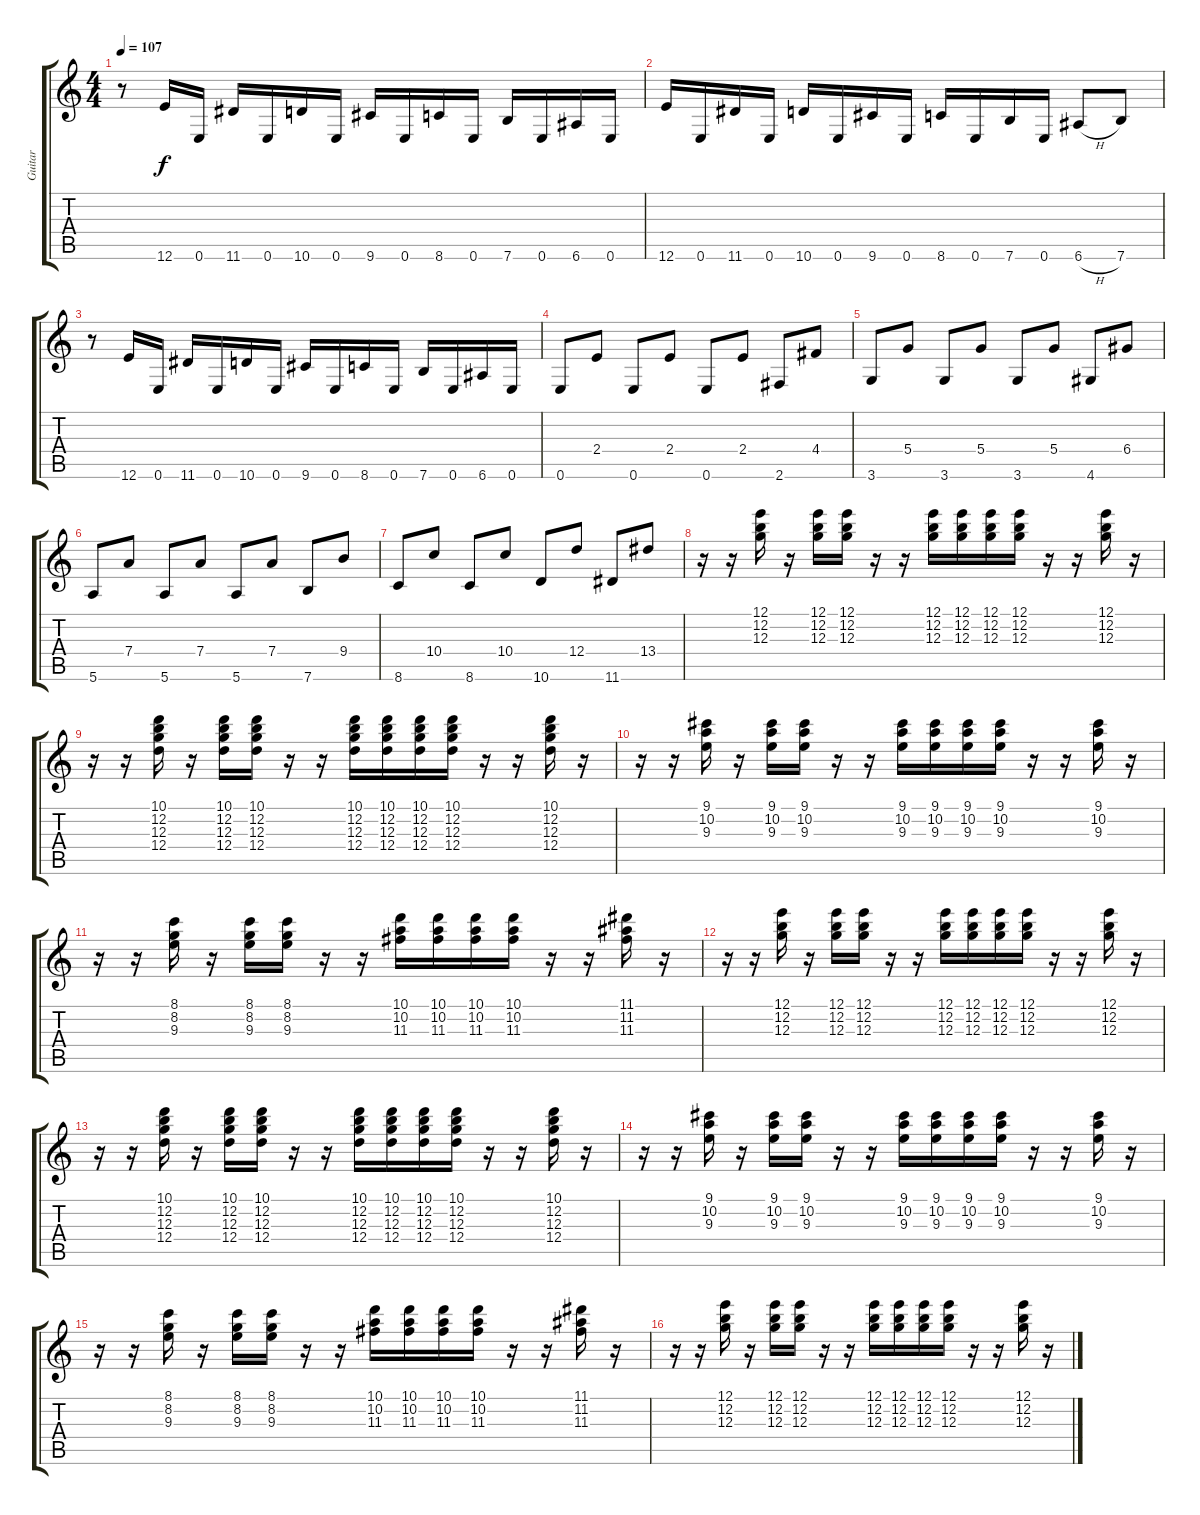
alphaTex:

\track ("Guitar" "Guitar") {instrument overdrivenguitar}
\staff {score tabs}
\tuning (E4 B3 G3 D3 A2 E2) {hide}
\ts (4 4)
\tempo 107
\clef g2
\ks c
r.8{dy f} 12.6.16 0.6.16 11.6.16 0.6.16 10.6.16 0.6.16 9.6.16 0.6.16 8.6.16 0.6.16 7.6.16 0.6.16 6.6.16 0.6.16 |
12.6.16 0.6.16 11.6.16 0.6.16 10.6.16 0.6.16 9.6.16 0.6.16 8.6.16 0.6.16 7.6.16 0.6.16 6.6{h}.8 7.6.8 |
r.8 12.6.16 0.6.16 11.6.16 0.6.16 10.6.16 0.6.16 9.6.16 0.6.16 8.6.16 0.6.16 7.6.16 0.6.16 6.6.16 0.6.16 |
0.6.8 2.4.8 0.6.8 2.4.8 0.6.8 2.4.8 2.6.8 4.4.8 |
3.6.8 5.4.8 3.6.8 5.4.8 3.6.8 5.4.8 4.6.8 6.4.8 |
5.6.8 7.4.8 5.6.8 7.4.8 5.6.8 7.4.8 7.6.8 9.4.8 |
8.6.8 10.4.8 8.6.8 10.4.8 10.6.8 12.4.8 11.6.8 13.4.8 |
r.16 r.16 (12.1 12.2 12.3).16 r.16 (12.1 12.2 12.3).16 (12.1 12.2 12.3).16 r.16 r.16 (12.1 12.2 12.3).16 (12.1 12.2 12.3).16 (12.1 12.2 12.3).16 (12.1 12.2 12.3).16 r.16 r.16 (12.1 12.2 12.3).16 r.16 |
r.16 r.16 (10.1 12.2 12.3 12.4).16 r.16 (10.1 12.2 12.3 12.4).16 (10.1 12.2 12.3 12.4).16 r.16 r.16 (10.1 12.2 12.3 12.4).16 (10.1 12.2 12.3 12.4).16 (10.1 12.2 12.3 12.4).16 (10.1 12.2 12.3 12.4).16 r.16 r.16 (10.1 12.2 12.3 12.4).16 r.16 |
r.16 r.16 (9.1 10.2 9.3).16 r.16 (9.1 10.2 9.3).16 (9.1 10.2 9.3).16 r.16 r.16 (9.1 10.2 9.3).16 (9.1 10.2 9.3).16 (9.1 10.2 9.3).16 (9.1 10.2 9.3).16 r.16 r.16 (9.1 10.2 9.3).16 r.16 |
r.16 r.16 (8.1 8.2 9.3).16 r.16 (8.1 8.2 9.3).16 (8.1 8.2 9.3).16 r.16 r.16 (10.1 10.2 11.3).16 (10.1 10.2 11.3).16 (10.1 10.2 11.3).16 (10.1 10.2 11.3).16 r.16 r.16 (11.1 11.2 11.3).16 r.16 |
r.16 r.16 (12.1 12.2 12.3).16 r.16 (12.1 12.2 12.3).16 (12.1 12.2 12.3).16 r.16 r.16 (12.1 12.2 12.3).16 (12.1 12.2 12.3).16 (12.1 12.2 12.3).16 (12.1 12.2 12.3).16 r.16 r.16 (12.1 12.2 12.3).16 r.16 |
r.16 r.16 (10.1 12.2 12.3 12.4).16 r.16 (10.1 12.2 12.3 12.4).16 (10.1 12.2 12.3 12.4).16 r.16 r.16 (10.1 12.2 12.3 12.4).16 (10.1 12.2 12.3 12.4).16 (10.1 12.2 12.3 12.4).16 (10.1 12.2 12.3 12.4).16 r.16 r.16 (10.1 12.2 12.3 12.4).16 r.16 |
r.16 r.16 (9.1 10.2 9.3).16 r.16 (9.1 10.2 9.3).16 (9.1 10.2 9.3).16 r.16 r.16 (9.1 10.2 9.3).16 (9.1 10.2 9.3).16 (9.1 10.2 9.3).16 (9.1 10.2 9.3).16 r.16 r.16 (9.1 10.2 9.3).16 r.16 |
r.16 r.16 (8.1 8.2 9.3).16 r.16 (8.1 8.2 9.3).16 (8.1 8.2 9.3).16 r.16 r.16 (10.1 10.2 11.3).16 (10.1 10.2 11.3).16 (10.1 10.2 11.3).16 (10.1 10.2 11.3).16 r.16 r.16 (11.1 11.2 11.3).16 r.16 |
r.16 r.16 (12.1 12.2 12.3).16 r.16 (12.1 12.2 12.3).16 (12.1 12.2 12.3).16 r.16 r.16 (12.1 12.2 12.3).16 (12.1 12.2 12.3).16 (12.1 12.2 12.3).16 (12.1 12.2 12.3).16 r.16 r.16 (12.1 12.2 12.3).16 r.16
